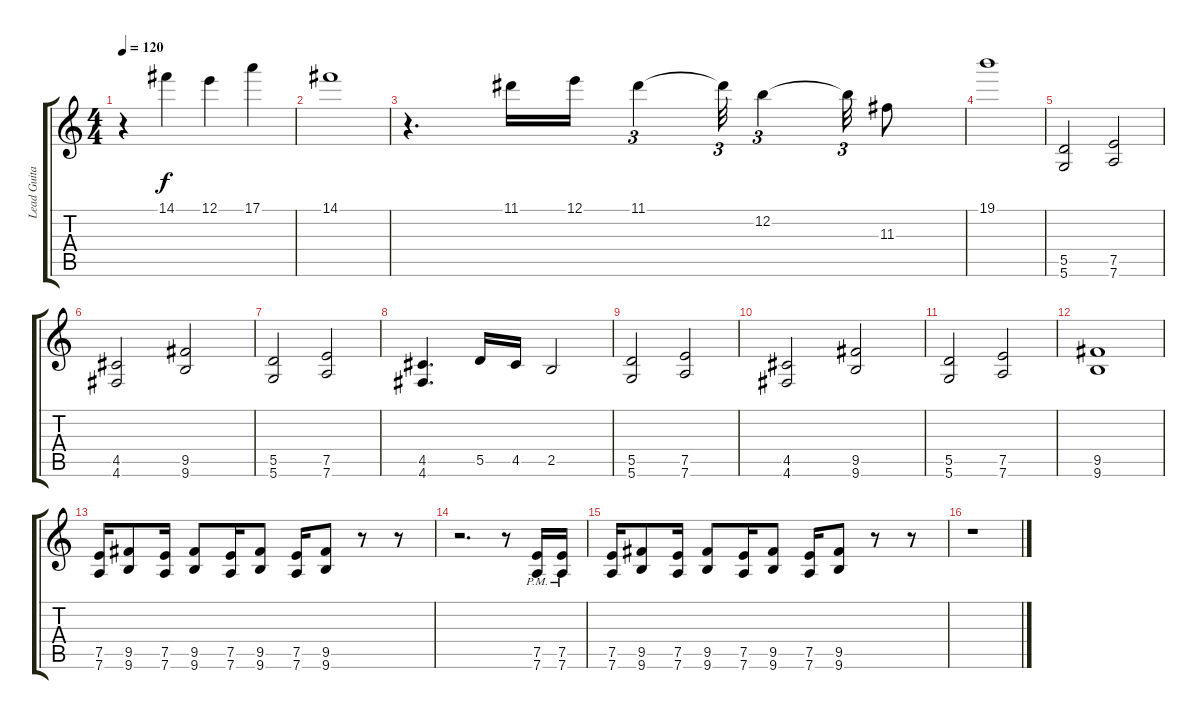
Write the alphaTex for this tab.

\track ("Lead Guitar" "Lead Guita") {instrument distortionguitar}
\staff {score tabs}
\tuning (E4 B3 G3 D3 A2 D2) {hide}
\ts (4 4)
\tempo 120
\clef g2
\ks c
r.4{dy f} 14.1.4 12.1.4 17.1.4 |
14.1.1 |
r.4{d} 11.1.16 12.1.16 11.1.4{tu (3 2)} 11.1{t}.32{tu (3 2)} 12.2.4{tu (3 2)} 12.2{t}.32{tu (3 2)} 11.3.8 |
19.1.1 |
(5.5 5.6).2 (7.5 7.6).2 |
(4.5 4.6).2 (9.5 9.6).2 |
(5.5 5.6).2 (7.5 7.6).2 |
(4.5 4.6).4{d} 5.5.16 4.5.16 2.5.2 |
(5.5 5.6).2 (7.5 7.6).2 |
(4.5 4.6).2 (9.5 9.6).2 |
(5.5 5.6).2 (7.5 7.6).2 |
(9.5 9.6).1 |
(7.5 7.6).16 (9.5 9.6).8 (7.5 7.6).16 (9.5 9.6).8 (7.5 7.6).16 (9.5 9.6).8 (7.5 7.6).16 (9.5 9.6).8 r.8 r.8 |
r.2{d} r.8 (7.5{pm} 7.6{pm}).16 (7.5{pm} 7.6{pm}).16 |
(7.5 7.6).16 (9.5 9.6).8 (7.5 7.6).16 (9.5 9.6).8 (7.5 7.6).16 (9.5 9.6).8 (7.5 7.6).16 (9.5 9.6).8 r.8 r.8 |
r.1
